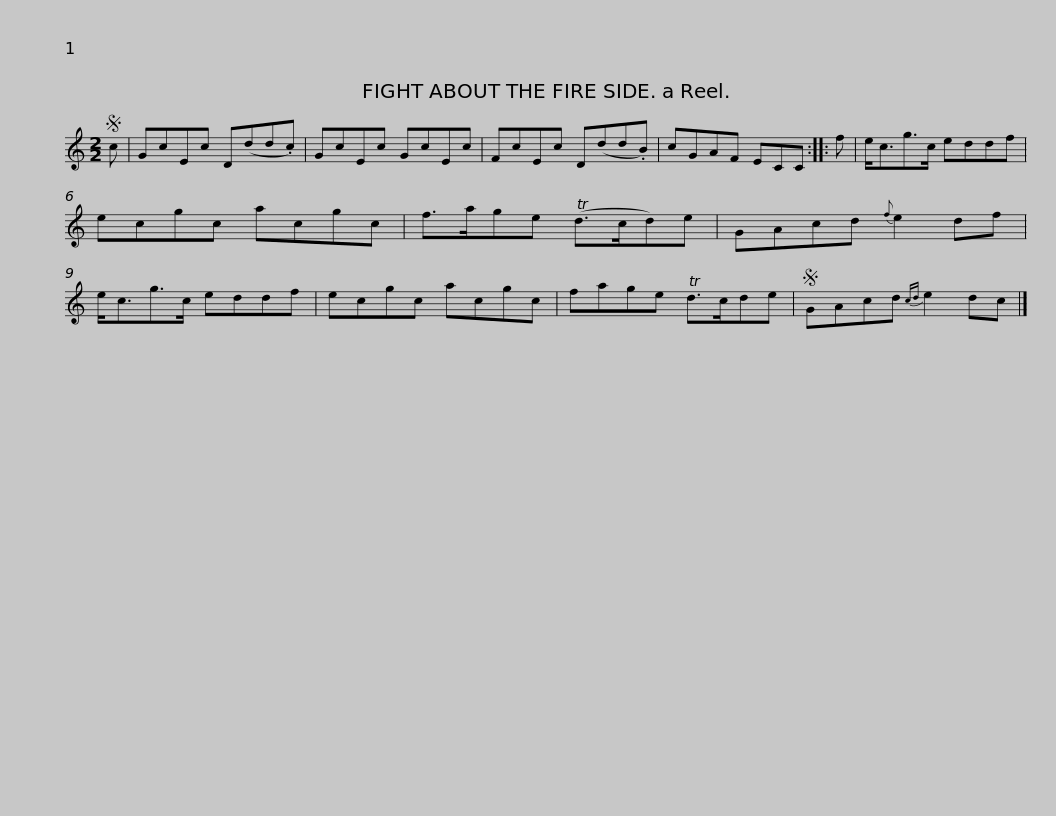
X:1
L:1/8
M:2/2
I:linebreak $
K:C
V:1 treble
V:1
S c | GcEc D(dd.c) | GcEc GcEc | FcEc D(dd.B) | cGAF ECC :: %5
 f | e<cg>c eddf |$ ecgc acgc | f>age (Td>cd)e | GAcd{f} e2 df | %10
 e<cg>c eddf | ecgc acgc |$ fage Td>cde |S GAcd{cd} e2 dc |] %14
